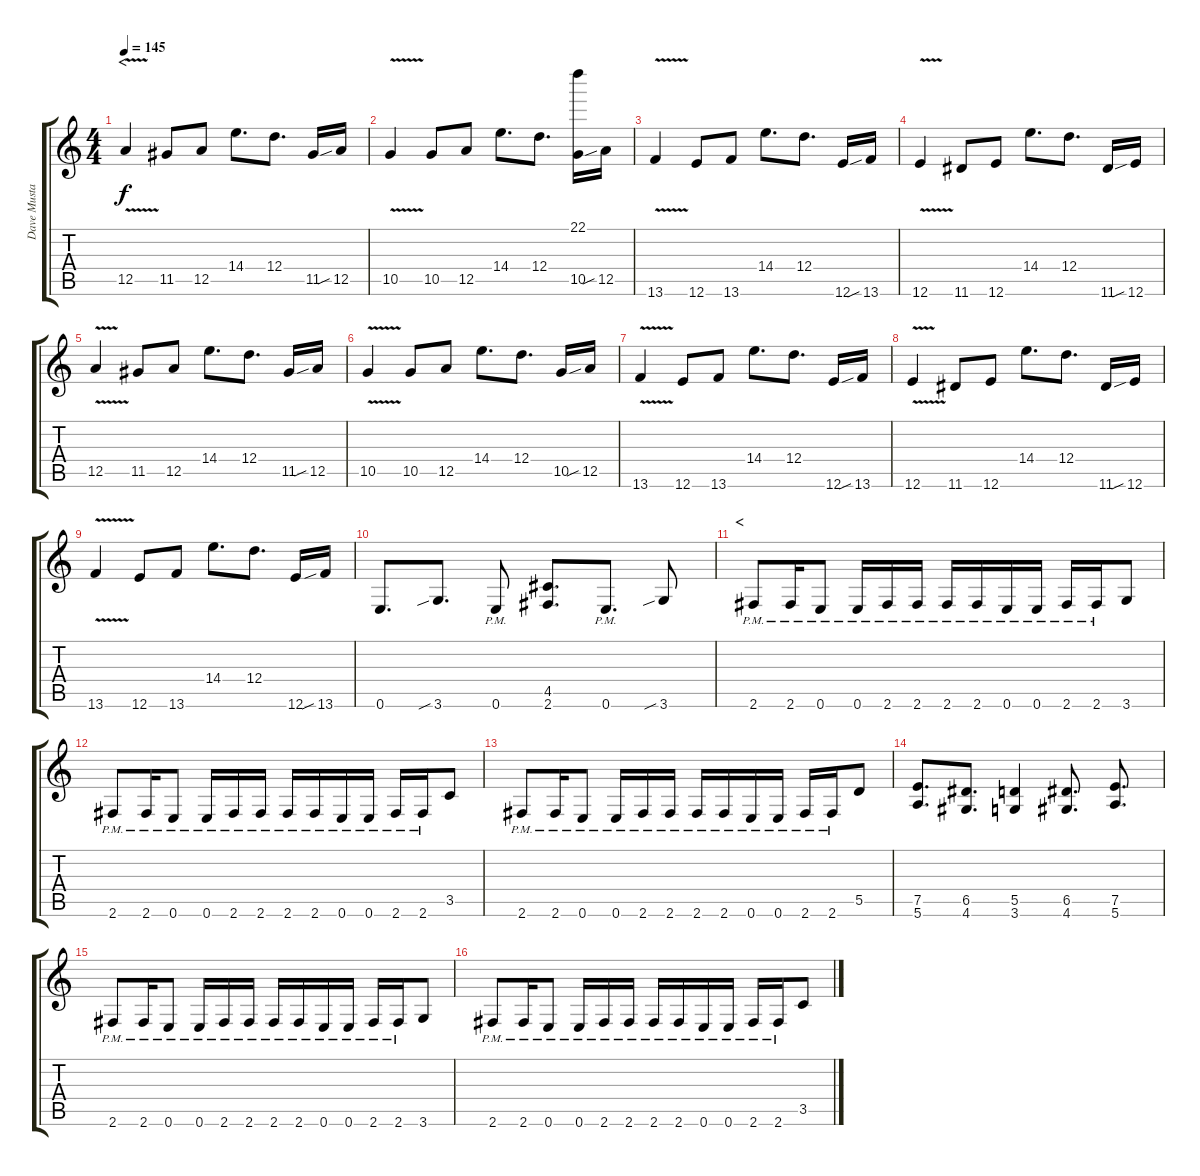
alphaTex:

\track ("Dave Mustaine" "Dave Musta") {instrument distortionguitar}
\staff {score tabs}
\tuning (E4 B3 G3 D3 A2 E2) {hide}
\ts (4 4)
\section ("" "<")
\tempo 145
\clef g2
\ks c
12.5{v}.4{dy f} 11.5.8 12.5.8 14.4.8{d} 12.4.8{d} 11.5.16 12.5{sib}.16 |
10.5{v}.4 10.5.8 12.5.8 14.4.8{d} 12.4.8{d} (22.1{t} 10.5).16 12.5{sib}.16 |
13.6{v}.4 12.6.8 13.6.8 14.4.8{d} 12.4.8{d} 12.6.16 13.6{sib}.16 |
12.6{v}.4 11.6.8 12.6.8 14.4.8{d} 12.4.8{d} 11.6.16 12.6{sib}.16 |
12.5{v}.4 11.5.8 12.5.8 14.4.8{d} 12.4.8{d} 11.5.16 12.5{sib}.16 |
10.5{v}.4 10.5.8 12.5.8 14.4.8{d} 12.4.8{d} 10.5.16 12.5{sib}.16 |
13.6{v}.4 12.6.8 13.6.8 14.4.8{d} 12.4.8{d} 12.6.16 13.6{sib}.16 |
12.6{v}.4 11.6.8 12.6.8 14.4.8{d} 12.4.8{d} 11.6.16 12.6{sib}.16 |
13.6{v}.4 12.6.8 13.6.8 14.4.8{d} 12.4.8{d} 12.6.16 13.6{sib}.16 |
0.6.8{d} 3.6{sib}.8{d} 0.6{pm}.8 (4.5 2.6).8{d} 0.6{pm}.8{d} 3.6{sib}.8 |
\section ("" "<")
2.6{pm}.8 2.6{pm}.16 0.6{pm}.8 0.6{pm}.16 2.6{pm}.16 2.6{pm}.16 2.6{pm}.16 2.6{pm}.16 0.6{pm}.16 0.6{pm}.16 2.6{pm}.16 2.6{pm}.16 3.6.8 |
2.6{pm}.8 2.6{pm}.16 0.6{pm}.8 0.6{pm}.16 2.6{pm}.16 2.6{pm}.16 2.6{pm}.16 2.6{pm}.16 0.6{pm}.16 0.6{pm}.16 2.6{pm}.16 2.6{pm}.16 3.5.8 |
2.6{pm}.8 2.6{pm}.16 0.6{pm}.8 0.6{pm}.16 2.6{pm}.16 2.6{pm}.16 2.6{pm}.16 2.6{pm}.16 0.6{pm}.16 0.6{pm}.16 2.6{pm}.16 2.6{pm}.16 5.5.8 |
(7.5 5.6).8{d} (6.5 4.6).8{d} (5.5 3.6).4 (6.5 4.6).8{d} (7.5 5.6).8{d} |
2.6{pm}.8 2.6{pm}.16 0.6{pm}.8 0.6{pm}.16 2.6{pm}.16 2.6{pm}.16 2.6{pm}.16 2.6{pm}.16 0.6{pm}.16 0.6{pm}.16 2.6{pm}.16 2.6{pm}.16 3.6.8 |
2.6{pm}.8 2.6{pm}.16 0.6{pm}.8 0.6{pm}.16 2.6{pm}.16 2.6{pm}.16 2.6{pm}.16 2.6{pm}.16 0.6{pm}.16 0.6{pm}.16 2.6{pm}.16 2.6{pm}.16 3.5.8
